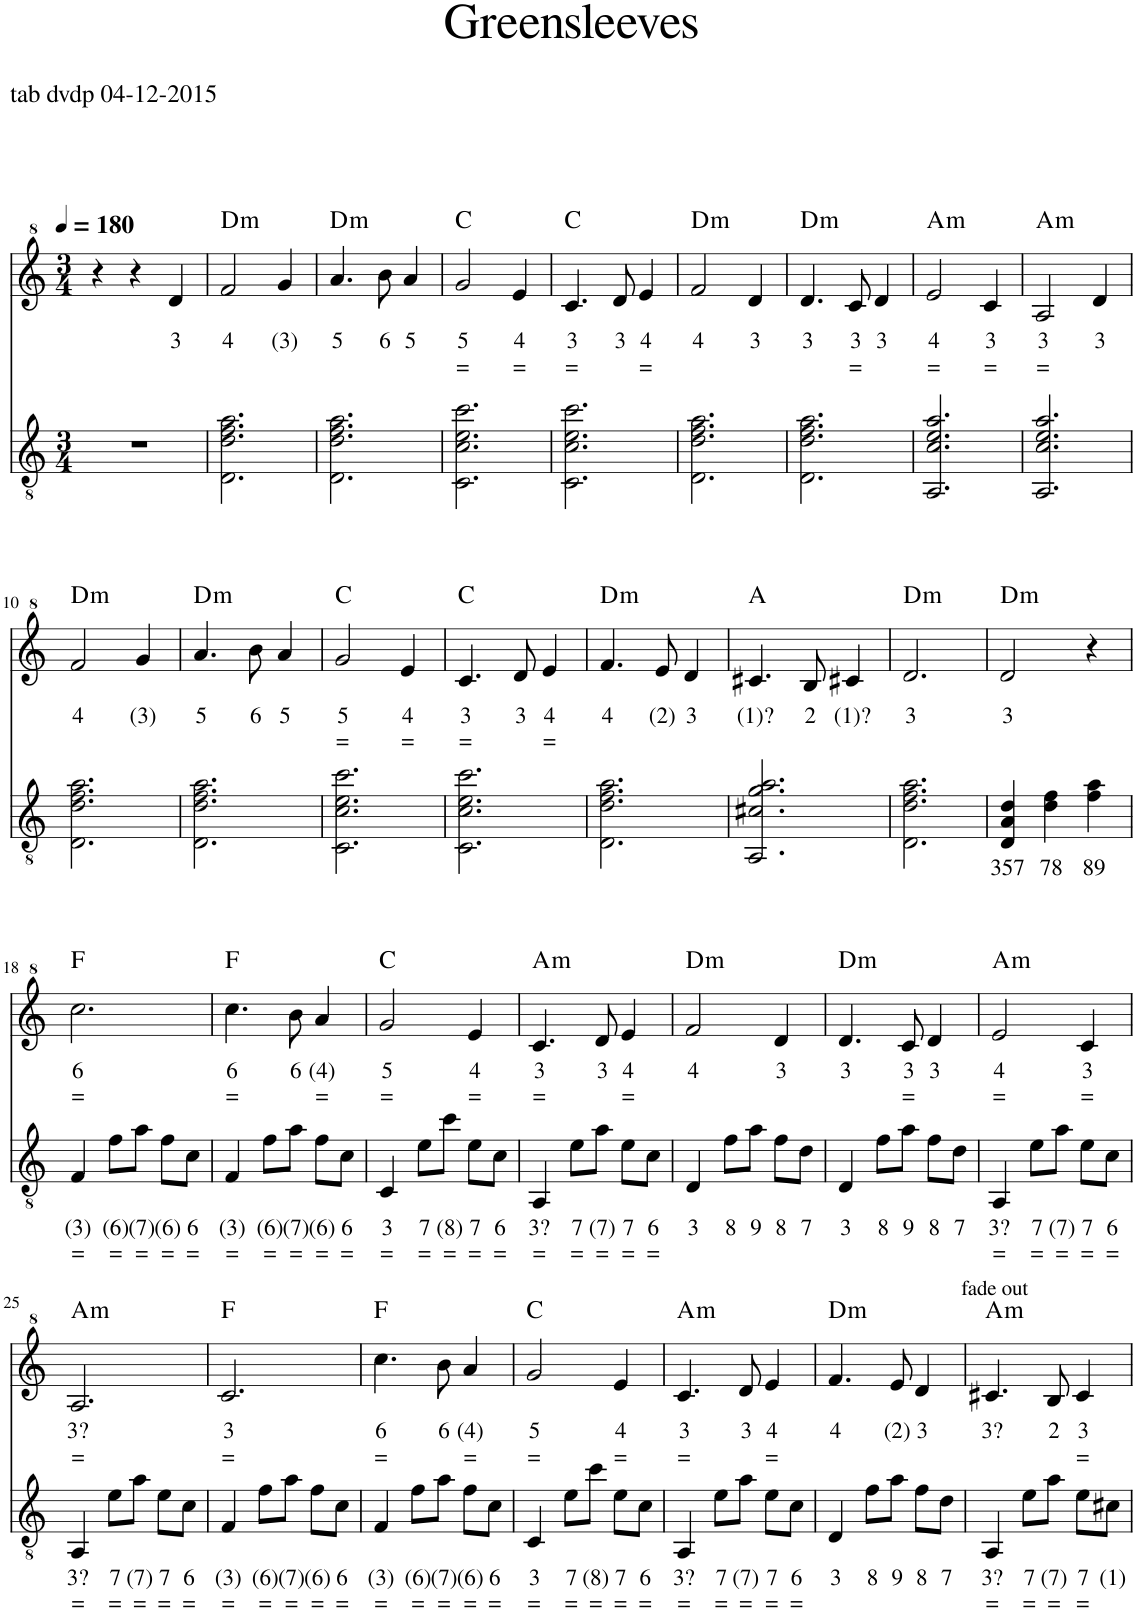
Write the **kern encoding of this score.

**kern	**text	**text	**kern	**text	**text	**harte
*part2	*part2	*part2	*part1	*part1	*part1	*part1
*staff2	*staff2	*staff2	*staff1	*staff1	*staff1	*
*I"Klassieke gitaar	*	*	*I"Blokfluit	*	*	*
*clefGv2	*	*	*clefG^2	*	*	*
*k[]	*	*	*k[]	*	*	*
*M3/4	*	*	*M3/4	*	*	*
*MM180	*	*	*MM180	*	*	*
=1	=1	=1	=1	=1	=1	=1
2.r	.	.	4r	.	.	.
.	.	.	4r	.	.	.
!	!	!	!	!LO:LY:b	!	!
.	.	.	4dd/	3	.	.
=2	=2	=2	=2	=2	=2	=2
!	!	!	!	!LO:LY:b	!	!LO:H:kt=m
2.D\ 2.d\ 2.f\ 2.a\	.	.	2ff/	4	.	D:min
!	!	!	!	!LO:LY:b	!	!
.	.	.	4gg/	(3)	.	.
=3	=3	=3	=3	=3	=3	=3
!	!	!	!	!LO:LY:b	!	!LO:H:kt=m
2.D\ 2.d\ 2.f\ 2.a\	.	.	4.aa/	5	.	D:min
!	!	!	!	!LO:LY:b	!	!
.	.	.	8bb\	6	.	.
!	!	!	!	!LO:LY:b	!	!
.	.	.	4aa/	5	.	.
=4	=4	=4	=4	=4	=4	=4
!	!	!	!	!LO:LY:b	!LO:LY:b	!
2.C\ 2.c\ 2.e\ 2.cc\	.	.	2gg/	5	=	C:maj
!	!	!	!	!LO:LY:b	!LO:LY:b	!
.	.	.	4ee/	4	=	.
=5	=5	=5	=5	=5	=5	=5
!	!	!	!	!LO:LY:b	!LO:LY:b	!
2.C\ 2.c\ 2.e\ 2.cc\	.	.	4.cc/	3	=	C:maj
!	!	!	!	!LO:LY:b	!	!
.	.	.	8dd/	3	.	.
!	!	!	!	!LO:LY:b	!LO:LY:b	!
.	.	.	4ee/	4	=	.
=6	=6	=6	=6	=6	=6	=6
!	!	!	!	!LO:LY:b	!	!LO:H:kt=m
2.D\ 2.d\ 2.f\ 2.a\	.	.	2ff/	4	.	D:min
!	!	!	!	!LO:LY:b	!	!
.	.	.	4dd/	3	.	.
=7	=7	=7	=7	=7	=7	=7
!	!	!	!	!LO:LY:b	!	!LO:H:kt=m
2.D\ 2.d\ 2.f\ 2.a\	.	.	4.dd/	3	.	D:min
!	!	!	!	!LO:LY:b	!LO:LY:b	!
.	.	.	8cc/	3	=	.
!	!	!	!	!LO:LY:b	!	!
.	.	.	4dd/	3	.	.
=8	=8	=8	=8	=8	=8	=8
!	!	!	!	!LO:LY:b	!LO:LY:b	!LO:H:kt=m
2.AA/ 2.c/ 2.e/ 2.a/	.	.	2ee/	4	=	A:min
!	!	!	!	!LO:LY:b	!LO:LY:b	!
.	.	.	4cc/	3	=	.
=9	=9	=9	=9	=9	=9	=9
!	!	!	!	!LO:LY:b	!LO:LY:b	!LO:H:kt=m
2.AA/ 2.c/ 2.e/ 2.a/	.	.	2a/	3	=	A:min
!	!	!	!	!LO:LY:b	!	!
.	.	.	4dd/	3	.	.
!!LO:LB:g=z
=10	=10	=10	=10	=10	=10	=10
!	!	!	!	!LO:LY:b	!	!LO:H:kt=m
2.D\ 2.d\ 2.f\ 2.a\	.	.	2ff/	4	.	D:min
!	!	!	!	!LO:LY:b	!	!
.	.	.	4gg/	(3)	.	.
=11	=11	=11	=11	=11	=11	=11
!	!	!	!	!LO:LY:b	!	!LO:H:kt=m
2.D\ 2.d\ 2.f\ 2.a\	.	.	4.aa/	5	.	D:min
!	!	!	!	!LO:LY:b	!	!
.	.	.	8bb\	6	.	.
!	!	!	!	!LO:LY:b	!	!
.	.	.	4aa/	5	.	.
=12	=12	=12	=12	=12	=12	=12
!	!	!	!	!LO:LY:b	!LO:LY:b	!
2.C\ 2.c\ 2.e\ 2.cc\	.	.	2gg/	5	=	C:maj
!	!	!	!	!LO:LY:b	!LO:LY:b	!
.	.	.	4ee/	4	=	.
=13	=13	=13	=13	=13	=13	=13
!	!	!	!	!LO:LY:b	!LO:LY:b	!
2.C\ 2.c\ 2.e\ 2.cc\	.	.	4.cc/	3	=	C:maj
!	!	!	!	!LO:LY:b	!	!
.	.	.	8dd/	3	.	.
!	!	!	!	!LO:LY:b	!LO:LY:b	!
.	.	.	4ee/	4	=	.
=14	=14	=14	=14	=14	=14	=14
!	!	!	!	!LO:LY:b	!	!LO:H:kt=m
2.D\ 2.d\ 2.f\ 2.a\	.	.	4.ff/	4	.	D:min
!	!	!	!	!LO:LY:b	!	!
.	.	.	8ee/	(2)	.	.
!	!	!	!	!LO:LY:b	!	!
.	.	.	4dd/	3	.	.
=15	=15	=15	=15	=15	=15	=15
!	!	!	!	!LO:LY:b	!	!
2.AA/ 2.c#X/ 2.g/ 2.a/	.	.	4.cc#X/	(1)?	.	A:maj
!	!	!	!	!LO:LY:b	!	!
.	.	.	8b/	2	.	.
!	!	!	!	!LO:LY:b	!	!
.	.	.	4cc#X/	(1)?	.	.
=16	=16	=16	=16	=16	=16	=16
!	!	!	!	!LO:LY:b	!	!LO:H:kt=m
2.D\ 2.d\ 2.f\ 2.a\	.	.	2.dd/	3	.	D:min
=17	=17	=17	=17	=17	=17	=17
!	!LO:LY:b	!	!	!LO:LY:b	!	!LO:H:kt=m
4D/ 4A/ 4d/	357	.	2dd/	3	.	D:min
!	!LO:LY:b	!	!	!	!	!
4d\ 4f\	78	.	.	.	.	.
!	!LO:LY:b	!	!	!	!	!
4f\ 4a\	89	.	4r	.	.	.
!!LO:LB:g=z
=18	=18	=18	=18	=18	=18	=18
!	!LO:LY:b	!LO:LY:b	!	!LO:LY:b	!LO:LY:b	!
4F/	(3)	=	2.ccc\	6	=	F:maj
!	!LO:LY:b	!LO:LY:b	!	!	!	!
8f\L	(6)	=	.	.	.	.
!	!LO:LY:b	!LO:LY:b	!	!	!	!
8a\J	(7)	=	.	.	.	.
!	!LO:LY:b	!LO:LY:b	!	!	!	!
8f\L	(6)	=	.	.	.	.
!	!LO:LY:b	!LO:LY:b	!	!	!	!
8c\J	6	=	.	.	.	.
=19	=19	=19	=19	=19	=19	=19
!	!LO:LY:b	!LO:LY:b	!	!LO:LY:b	!LO:LY:b	!
4F/	(3)	=	4.ccc\	6	=	F:maj
!	!LO:LY:b	!LO:LY:b	!	!	!	!
8f\L	(6)	=	.	.	.	.
!	!LO:LY:b	!LO:LY:b	!	!LO:LY:b	!	!
8a\J	(7)	=	8bb\	6	.	.
!	!LO:LY:b	!LO:LY:b	!	!LO:LY:b	!LO:LY:b	!
8f\L	(6)	=	4aa/	(4)	=	.
!	!LO:LY:b	!LO:LY:b	!	!	!	!
8c\J	6	=	.	.	.	.
=20	=20	=20	=20	=20	=20	=20
!	!LO:LY:b	!LO:LY:b	!	!LO:LY:b	!LO:LY:b	!
4C/	3	=	2gg/	5	=	C:maj
!	!LO:LY:b	!LO:LY:b	!	!	!	!
8e\L	7	=	.	.	.	.
!	!LO:LY:b	!LO:LY:b	!	!	!	!
8cc\J	(8)	=	.	.	.	.
!	!LO:LY:b	!LO:LY:b	!	!LO:LY:b	!LO:LY:b	!
8e\L	7	=	4ee/	4	=	.
!	!LO:LY:b	!LO:LY:b	!	!	!	!
8c\J	6	=	.	.	.	.
=21	=21	=21	=21	=21	=21	=21
!	!LO:LY:b	!LO:LY:b	!	!LO:LY:b	!LO:LY:b	!LO:H:kt=m
4AA/	3?	=	4.cc/	3	=	A:min
!	!LO:LY:b	!LO:LY:b	!	!	!	!
8e\L	7	=	.	.	.	.
!	!LO:LY:b	!LO:LY:b	!	!LO:LY:b	!	!
8a\J	(7)	=	8dd/	3	.	.
!	!LO:LY:b	!LO:LY:b	!	!LO:LY:b	!LO:LY:b	!
8e\L	7	=	4ee/	4	=	.
!	!LO:LY:b	!LO:LY:b	!	!	!	!
8c\J	6	=	.	.	.	.
=22	=22	=22	=22	=22	=22	=22
!	!LO:LY:b	!	!	!LO:LY:b	!	!LO:H:kt=m
4D/	3	.	2ff/	4	.	D:min
!	!LO:LY:b	!	!	!	!	!
8f\L	8	.	.	.	.	.
!	!LO:LY:b	!	!	!	!	!
8a\J	9	.	.	.	.	.
!	!LO:LY:b	!	!	!LO:LY:b	!	!
8f\L	8	.	4dd/	3	.	.
!	!LO:LY:b	!	!	!	!	!
8d\J	7	.	.	.	.	.
=23	=23	=23	=23	=23	=23	=23
!	!LO:LY:b	!	!	!LO:LY:b	!	!LO:H:kt=m
4D/	3	.	4.dd/	3	.	D:min
!	!LO:LY:b	!	!	!	!	!
8f\L	8	.	.	.	.	.
!	!LO:LY:b	!	!	!LO:LY:b	!LO:LY:b	!
8a\J	9	.	8cc/	3	=	.
!	!LO:LY:b	!	!	!LO:LY:b	!	!
8f\L	8	.	4dd/	3	.	.
!	!LO:LY:b	!	!	!	!	!
8d\J	7	.	.	.	.	.
=24	=24	=24	=24	=24	=24	=24
!	!LO:LY:b	!LO:LY:b	!	!LO:LY:b	!LO:LY:b	!LO:H:kt=m
4AA/	3?	=	2ee/	4	=	A:min
!	!LO:LY:b	!LO:LY:b	!	!	!	!
8e\L	7	=	.	.	.	.
!	!LO:LY:b	!LO:LY:b	!	!	!	!
8a\J	(7)	=	.	.	.	.
!	!LO:LY:b	!LO:LY:b	!	!LO:LY:b	!LO:LY:b	!
8e\L	7	=	4cc/	3	=	.
!	!LO:LY:b	!LO:LY:b	!	!	!	!
8c\J	6	=	.	.	.	.
!!LO:LB:g=z
=25	=25	=25	=25	=25	=25	=25
!	!LO:LY:b	!LO:LY:b	!	!LO:LY:b	!LO:LY:b	!LO:H:kt=m
4AA/	3?	=	2.a/	3?	=	A:min
!	!LO:LY:b	!LO:LY:b	!	!	!	!
8e\L	7	=	.	.	.	.
!	!LO:LY:b	!LO:LY:b	!	!	!	!
8a\J	(7)	=	.	.	.	.
!	!LO:LY:b	!LO:LY:b	!	!	!	!
8e\L	7	=	.	.	.	.
!	!LO:LY:b	!LO:LY:b	!	!	!	!
8c\J	6	=	.	.	.	.
=26	=26	=26	=26	=26	=26	=26
!	!LO:LY:b	!LO:LY:b	!	!LO:LY:b	!LO:LY:b	!
4F/	(3)	=	2.cc/	3	=	F:maj
!	!LO:LY:b	!LO:LY:b	!	!	!	!
8f\L	(6)	=	.	.	.	.
!	!LO:LY:b	!LO:LY:b	!	!	!	!
8a\J	(7)	=	.	.	.	.
!	!LO:LY:b	!LO:LY:b	!	!	!	!
8f\L	(6)	=	.	.	.	.
!	!LO:LY:b	!LO:LY:b	!	!	!	!
8c\J	6	=	.	.	.	.
=27	=27	=27	=27	=27	=27	=27
!	!LO:LY:b	!LO:LY:b	!	!LO:LY:b	!LO:LY:b	!
4F/	(3)	=	4.ccc\	6	=	F:maj
!	!LO:LY:b	!LO:LY:b	!	!	!	!
8f\L	(6)	=	.	.	.	.
!	!LO:LY:b	!LO:LY:b	!	!LO:LY:b	!	!
8a\J	(7)	=	8bb\	6	.	.
!	!LO:LY:b	!LO:LY:b	!	!LO:LY:b	!LO:LY:b	!
8f\L	(6)	=	4aa/	(4)	=	.
!	!LO:LY:b	!LO:LY:b	!	!	!	!
8c\J	6	=	.	.	.	.
=28	=28	=28	=28	=28	=28	=28
!	!LO:LY:b	!LO:LY:b	!	!LO:LY:b	!LO:LY:b	!
4C/	3	=	2gg/	5	=	C:maj
!	!LO:LY:b	!LO:LY:b	!	!	!	!
8e\L	7	=	.	.	.	.
!	!LO:LY:b	!LO:LY:b	!	!	!	!
8cc\J	(8)	=	.	.	.	.
!	!LO:LY:b	!LO:LY:b	!	!LO:LY:b	!LO:LY:b	!
8e\L	7	=	4ee/	4	=	.
!	!LO:LY:b	!LO:LY:b	!	!	!	!
8c\J	6	=	.	.	.	.
=29	=29	=29	=29	=29	=29	=29
!	!LO:LY:b	!LO:LY:b	!	!LO:LY:b	!LO:LY:b	!LO:H:kt=m
4AA/	3?	=	4.cc/	3	=	A:min
!	!LO:LY:b	!LO:LY:b	!	!	!	!
8e\L	7	=	.	.	.	.
!	!LO:LY:b	!LO:LY:b	!	!LO:LY:b	!	!
8a\J	(7)	=	8dd/	3	.	.
!	!LO:LY:b	!LO:LY:b	!	!LO:LY:b	!LO:LY:b	!
8e\L	7	=	4ee/	4	=	.
!	!LO:LY:b	!LO:LY:b	!	!	!	!
8c\J	6	=	.	.	.	.
=30	=30	=30	=30	=30	=30	=30
!	!LO:LY:b	!	!	!LO:LY:b	!	!LO:H:kt=m
4D/	3	.	4.ff/	4	.	D:min
!	!LO:LY:b	!	!	!	!	!
8f\L	8	.	.	.	.	.
!	!LO:LY:b	!	!	!LO:LY:b	!	!
8a\J	9	.	8ee/	(2)	.	.
!	!LO:LY:b	!	!	!LO:LY:b	!	!
8f\L	8	.	4dd/	3	.	.
!	!LO:LY:b	!	!	!	!	!
8d\J	7	.	.	.	.	.
=31	=31	=31	=31	=31	=31	=31
!	!	!	!LO:TX:a:t=fade out	!	!	!
!	!LO:LY:b	!LO:LY:b	!	!LO:LY:b	!	!LO:H:kt=m
4AA/	3?	=	4.cc#X/	3?	.	A:min
!	!LO:LY:b	!LO:LY:b	!	!	!	!
8e\L	7	=	.	.	.	.
!	!LO:LY:b	!LO:LY:b	!	!LO:LY:b	!	!
8a\J	(7)	=	8b/	2	.	.
!	!LO:LY:b	!LO:LY:b	!	!LO:LY:b	!LO:LY:b	!
8e\L	7	=	4cc#/	3	=	.
!	!LO:LY:b	!	!	!	!	!
8c#X\J	(1)	.	.	.	.	.
=	=	=	=	=	=	=
*-	*-	*-	*-	*-	*-	*-
